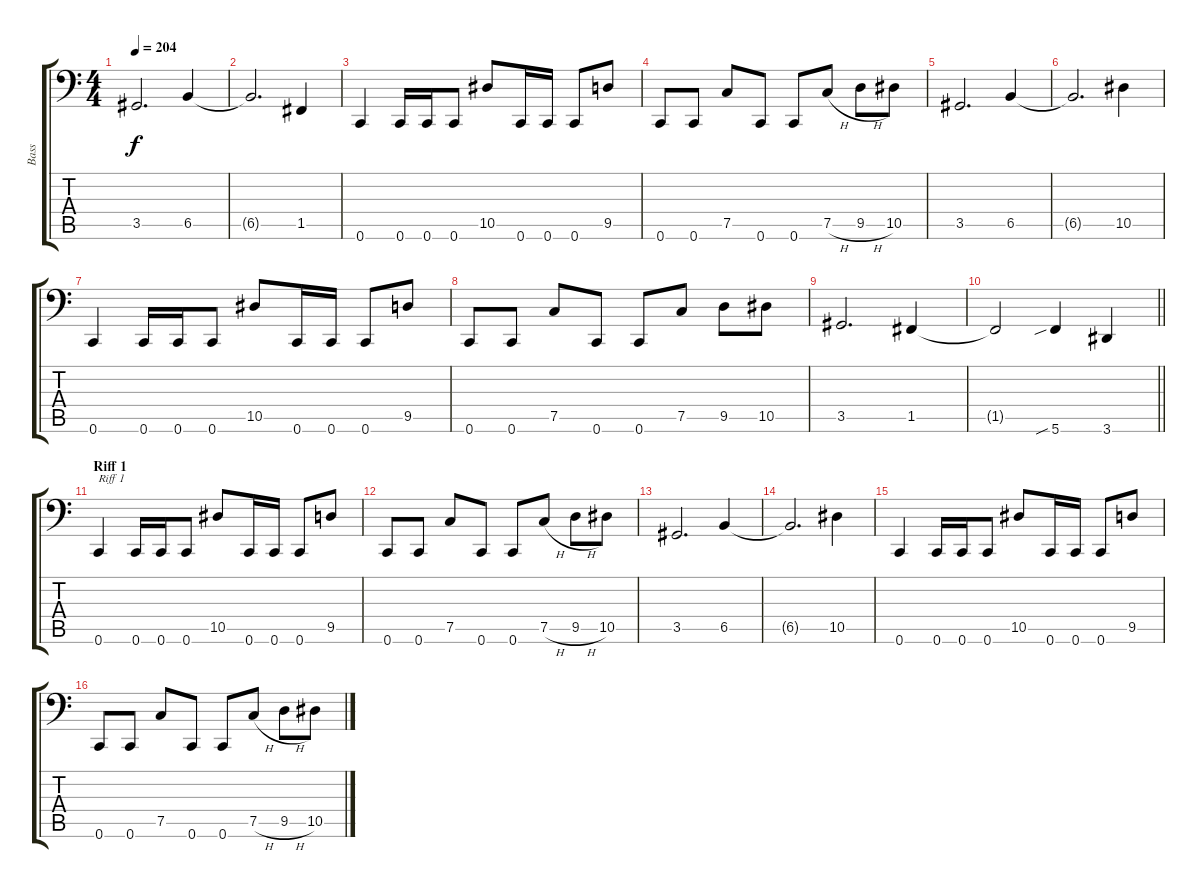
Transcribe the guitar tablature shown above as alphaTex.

\track ("Bass" "Bass") {instrument electricbasspick}
\staff {score tabs}
\tuning (C3 G2 Eb2 Bb1 F1 C1) {hide}
\ts (4 4)
\tempo 204
\clef f4
\ks c
3.5.2{d dy f} 6.5.4 |
6.5{t}.2{d} 1.5.4 |
0.6.4 0.6.16 0.6.16 0.6.8 10.5.8 0.6.16 0.6.16 0.6.8 9.5.8 |
0.6.8 0.6.8 7.5.8 0.6.8 0.6.8 7.5{h}.8 9.5{h}.8 10.5.8 |
3.5.2{d} 6.5.4 |
6.5{t}.2{d} 10.5.4 |
0.6.4 0.6.16 0.6.16 0.6.8 10.5.8 0.6.16 0.6.16 0.6.8 9.5.8 |
0.6.8 0.6.8 7.5.8 0.6.8 0.6.8 7.5.8 9.5.8 10.5.8 |
3.5.2{d} 1.5.4 |
\barLineRight lightlight
1.5{t}.2 5.6{sib}.4 3.6.4 |
\section ("" "Riff 1")
0.6.4{txt "Riff 1"} 0.6.16 0.6.16 0.6.8 10.5.8 0.6.16 0.6.16 0.6.8 9.5.8 |
0.6.8 0.6.8 7.5.8 0.6.8 0.6.8 7.5{h}.8 9.5{h}.8 10.5.8 |
3.5.2{d} 6.5.4 |
6.5{t}.2{d} 10.5.4 |
0.6.4 0.6.16 0.6.16 0.6.8 10.5.8 0.6.16 0.6.16 0.6.8 9.5.8 |
0.6.8 0.6.8 7.5.8 0.6.8 0.6.8 7.5{h}.8 9.5{h}.8 10.5.8
